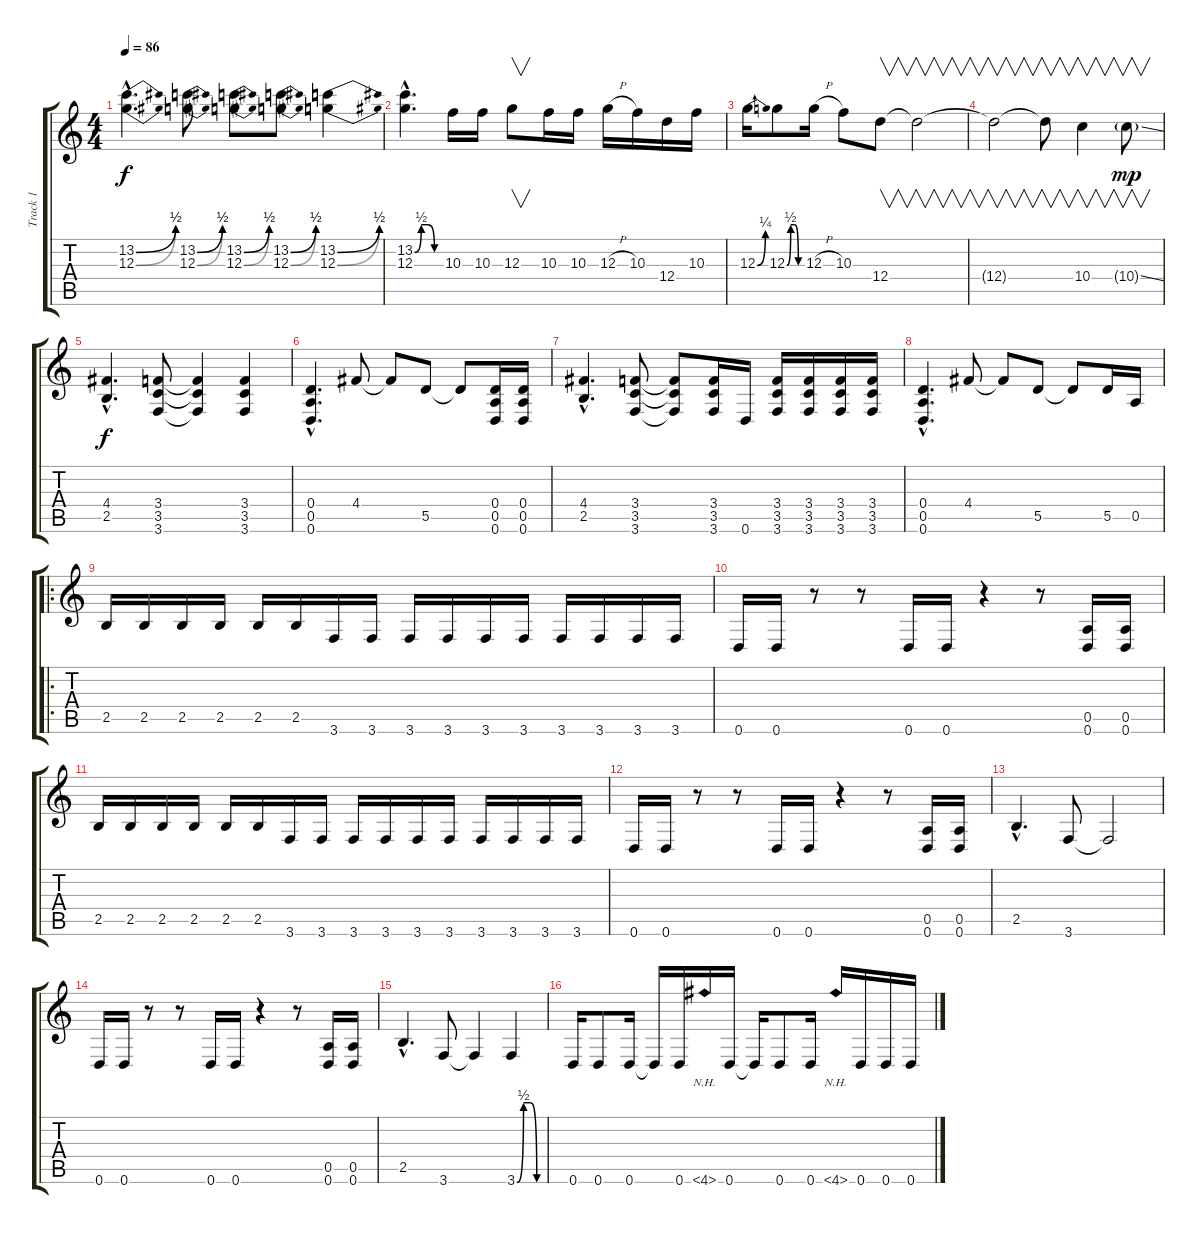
\track ("Track 1" "Track 1") {instrument distortionguitar}
\staff {score tabs}
\tuning (E4 B3 G3 D3 A2 D2) {hide}
\ts (4 4)
\tempo 86
\clef g2
\ks c
(13.2{be (bend 0 0 60 2) hac} 12.3{be (bend 0 0 60 2) hac}).4{d dy f instrument distortionguitar} (13.2{be (bend 0 0 60 2)} 12.3{be (bend 0 0 60 2)}).8 (13.2{be (bend 0 0 60 2)} 12.3{be (bend 0 0 60 2)}).8 (13.2{be (bend 0 0 60 2)} 12.3{be (bend 0 0 60 2)}).8 (13.2{be (bend 0 0 60 2)} 12.3{be (bend 0 0 60 2)}).4 |
(13.2{be (custom 0 0 15 2 30 2 45 0 60 0) hac} 12.3{hac}).4{d} 10.3.16 10.3.16 12.3.8{v} 10.3.16 10.3.16 12.3{h}.16 10.3.16 12.4.16 10.3.16 |
12.3{be (bend 0 0 60 1)}.16 12.3{be (custom 0 0 15 2 30 2 45 0 60 0)}.8 12.3{h}.16 10.3.8 12.4.8{v} 12.4{t}.2{v} |
12.4{t}.2{v} 12.4{t}.8{v} 10.4.4{v} 10.4{ss g}.8{v dy mp} |
(4.4{hac} 2.5{hac}).4{d dy f} (3.4 3.5 3.6).8 (3.4{t} 3.5{t} 3.6{t}).4 (3.4 3.5 3.6).4 |
(0.4{hac} 0.5{hac} 0.6{hac}).4{d} 4.4.8 4.4{t}.8 5.5.8 5.5{t}.8 (0.4 0.5 0.6).16 (0.4 0.5 0.6).16 |
(4.4{hac} 2.5{hac}).4{d} (3.4 3.5 3.6).8 (3.4{t} 3.5{t} 3.6{t}).8 (3.4 3.5 3.6).16 0.6.16 (3.4 3.5 3.6).16 (3.4 3.5 3.6).16 (3.4 3.5 3.6).16 (3.4 3.5 3.6).16 |
(0.4{hac} 0.5{hac} 0.6{hac}).4{d} 4.4.8 4.4{t}.8 5.5.8 5.5{t}.8 5.5.16 0.5.16 |
\ro
2.5.16 2.5.16 2.5.16 2.5.16 2.5.16 2.5.16 3.6.16 3.6.16 3.6.16 3.6.16 3.6.16 3.6.16 3.6.16 3.6.16 3.6.16 3.6.16 |
0.6.16 0.6.16 r.8 r.8 0.6.16 0.6.16 r.4 r.8 (0.5 0.6).16 (0.5 0.6).16 |
2.5.16 2.5.16 2.5.16 2.5.16 2.5.16 2.5.16 3.6.16 3.6.16 3.6.16 3.6.16 3.6.16 3.6.16 3.6.16 3.6.16 3.6.16 3.6.16 |
0.6.16 0.6.16 r.8 r.8 0.6.16 0.6.16 r.4 r.8 (0.5 0.6).16 (0.5 0.6).16 |
2.5{hac}.4{d} 3.6.8 3.6{t}.2 |
0.6.16 0.6.16 r.8 r.8 0.6.16 0.6.16 r.4 r.8 (0.5 0.6).16 (0.5 0.6).16 |
2.5{hac}.4{d} 3.6.8 3.6{t}.4 3.6{be (custom 0 0 15 2 30 2 45 0 60 0)}.4 |
0.6.16 0.6.8 0.6.16 0.6{t}.16 0.6.16 4.6{nh}.16 0.6.16 0.6{t}.16 0.6.8 0.6.16 4.6{nh}.16 0.6.16 0.6.16 0.6.16
